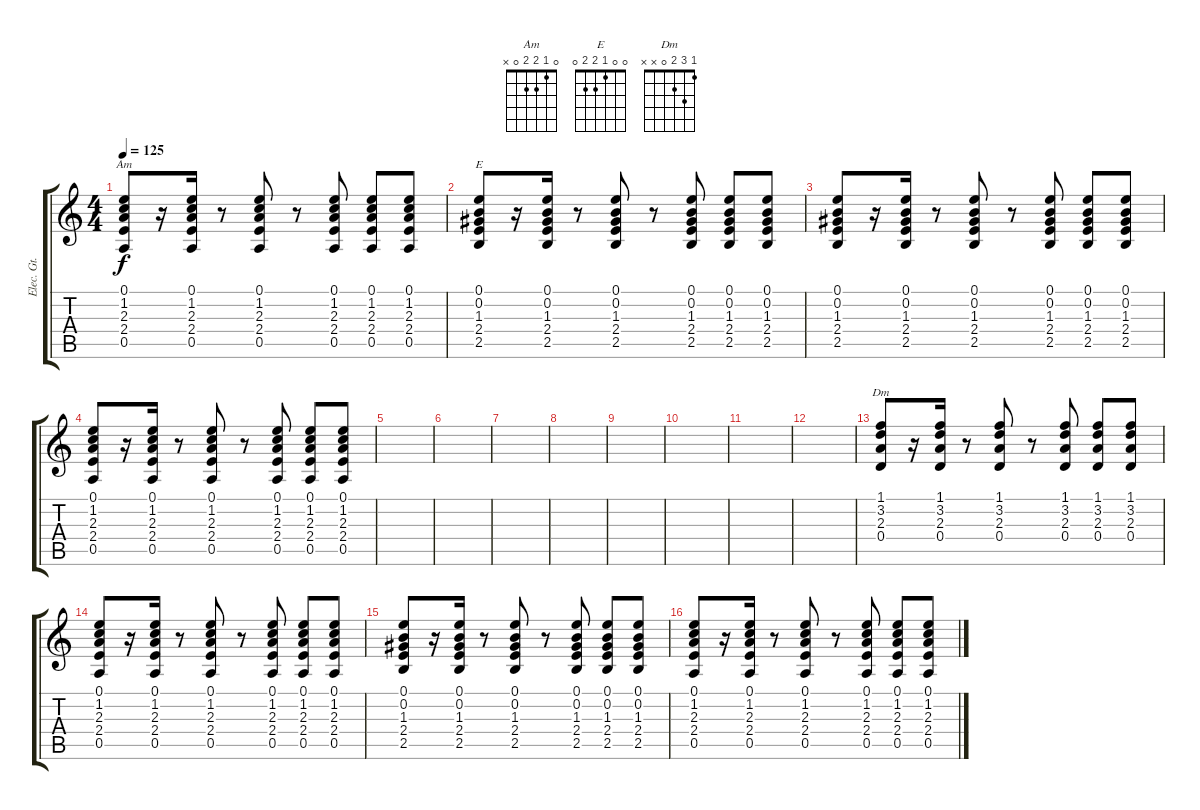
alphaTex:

\track ("Elec. Gt." "Elec. Gt.") {instrument electricguitarclean}
\staff {score tabs}
\tuning (E4 B3 G3 D3 A2 E2) {hide}
\chord ("Am" 0 1 2 2 0 x)
\chord ("E" 0 0 1 2 2 0)
\chord ("Dm" 1 3 2 0 x x)
\ts (4 4)
\tempo 125
\clef g2
\ks c
(0.1 1.2 2.3 2.4 0.5).8{ch "Am" dy f} r.16 (0.1 1.2 2.3 2.4 0.5).16 r.8 (0.1 1.2 2.3 2.4 0.5).8 r.8 (0.1 1.2 2.3 2.4 0.5).8 (0.1 1.2 2.3 2.4 0.5).8 (0.1 1.2 2.3 2.4 0.5).8 |
(0.1 0.2 1.3 2.4 2.5).8{ch "E"} r.16 (0.1 0.2 1.3 2.4 2.5).16 r.8 (0.1 0.2 1.3 2.4 2.5).8 r.8 (0.1 0.2 1.3 2.4 2.5).8 (0.1 0.2 1.3 2.4 2.5).8 (0.1 0.2 1.3 2.4 2.5).8 |
(0.1 0.2 1.3 2.4 2.5).8 r.16 (0.1 0.2 1.3 2.4 2.5).16 r.8 (0.1 0.2 1.3 2.4 2.5).8 r.8 (0.1 0.2 1.3 2.4 2.5).8 (0.1 0.2 1.3 2.4 2.5).8 (0.1 0.2 1.3 2.4 2.5).8 |
(0.1 1.2 2.3 2.4 0.5).8 r.16 (0.1 1.2 2.3 2.4 0.5).16 r.8 (0.1 1.2 2.3 2.4 0.5).8 r.8 (0.1 1.2 2.3 2.4 0.5).8 (0.1 1.2 2.3 2.4 0.5).8 (0.1 1.2 2.3 2.4 0.5).8 |
|
|
|
|
|
|
|
|
(1.1 3.2 2.3 0.4).8{ch "Dm"} r.16 (1.1 3.2 2.3 0.4).16 r.8 (1.1 3.2 2.3 0.4).8 r.8 (1.1 3.2 2.3 0.4).8 (1.1 3.2 2.3 0.4).8 (1.1 3.2 2.3 0.4).8 |
(0.1 1.2 2.3 2.4 0.5).8 r.16 (0.1 1.2 2.3 2.4 0.5).16 r.8 (0.1 1.2 2.3 2.4 0.5).8 r.8 (0.1 1.2 2.3 2.4 0.5).8 (0.1 1.2 2.3 2.4 0.5).8 (0.1 1.2 2.3 2.4 0.5).8 |
(0.1 0.2 1.3 2.4 2.5).8 r.16 (0.1 0.2 1.3 2.4 2.5).16 r.8 (0.1 0.2 1.3 2.4 2.5).8 r.8 (0.1 0.2 1.3 2.4 2.5).8 (0.1 0.2 1.3 2.4 2.5).8 (0.1 0.2 1.3 2.4 2.5).8 |
(0.1 1.2 2.3 2.4 0.5).8 r.16 (0.1 1.2 2.3 2.4 0.5).16 r.8 (0.1 1.2 2.3 2.4 0.5).8 r.8 (0.1 1.2 2.3 2.4 0.5).8 (0.1 1.2 2.3 2.4 0.5).8 (0.1 1.2 2.3 2.4 0.5).8
